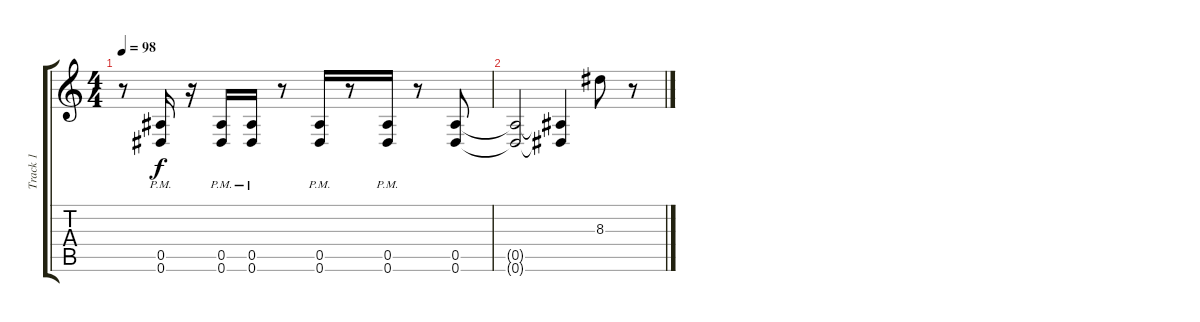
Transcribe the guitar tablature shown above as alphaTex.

\track ("Track 1" "Track 1") {instrument distortionguitar}
\staff {score tabs}
\tuning (E4 B3 G3 Eb3 Bb2 Eb2) {hide}
\ts (4 4)
\tempo 98
\clef g2
\ks c
r.8{dy f} (0.5{pm} 0.6).16 r.16 (0.5{pm} 0.6).16 (0.5{pm} 0.6).16 r.8 (0.5{pm} 0.6).16 r.8 (0.5{pm} 0.6).16 r.8 (0.5 0.6).8 |
(0.5{t} 0.6{t}).2 (0.5{t} 0.6{t}).4 8.3.8 r.8
